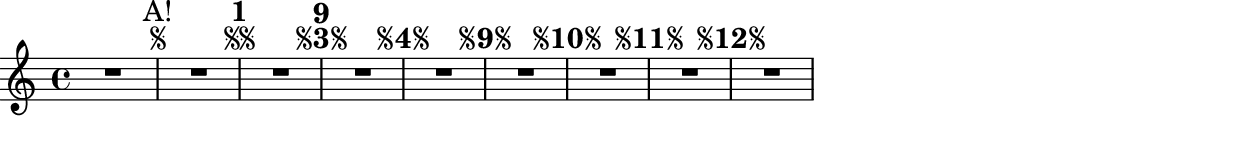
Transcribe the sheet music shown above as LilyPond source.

%% Generated by lilypond-book
%% Options: [exampleindent=10.16\mm,indent=0\mm,line-width=160\mm]
\include "lilypond-book-preamble.ly"


% ****************************************************************
% Start cut-&-pastable-section
% ****************************************************************

#(ly:set-option 'eps-box-padding 3.000000)



\paper {
  indent = 0\mm
  line-width = 160\mm
  % offset the left padding, also add 1mm as lilypond creates cropped
  % images with a little space on the right
  line-width = #(- line-width (* mm  3.000000) (* mm 1))
}

\layout {
  
}




% ****************************************************************
% ly snippet:
% ****************************************************************
\sourcefilename "/lilypond-2.23.82/input/regression/mark-tracking-conflict-default-segno-mark.ly"
\sourcefileline 0
\version "2.23.6"
#(ly:set-option 'warning-as-error #t)

\header {
  texidoc = "LilyPond issues warnings when @code{\\segnoMark
\\default} conflicts with certain other simultaneous marks, and
engraves only the first.

Segno marks 1 to@tie{}3 should appear with various rehearsal marks.
Segno mark 4 and then 9 to@tie{}12 should appear alone."
}

\layout {
  \context {
    \Score
    rehearsalMarkFormatter = #format-mark-numbers
  }
}

\parallelMusic upper,lower {
  R1 \segnoMark \default |
  R1 \mark "A!" |
  %% no warning

  R1 \segnoMark \default |
  R1 \mark \default |
  %% no warning

  R1 \segnoMark \default |
  R1 \mark 9 |
  %% no warning

  R1 \segnoMark \default |
  R1 \segnoMark \default |
  %% no warning

  R1 \segnoMark \default |
  R1 \segnoMark 9 |
  %% no warning

  R1 \segnoMark \default |
  R1 \codaMark \default |
  #(ly:expect-warning (ly:translate-cpp-warning-scheme
                       "conflict with event: `%s'") "segno-mark-event")
  #(ly:expect-warning (ly:translate-cpp-warning-scheme
                       "discarding event: `%s'") "coda-mark-event")

  R1 \segnoMark \default |
  R1 \codaMark 2 |
  #(ly:expect-warning (ly:translate-cpp-warning-scheme
                       "conflict with event: `%s'") "segno-mark-event")
  #(ly:expect-warning (ly:translate-cpp-warning-scheme
                       "discarding event: `%s'") "coda-mark-event")

  R1 \segnoMark \default |
  R1 \sectionLabel "Coda" |
  #(ly:expect-warning (ly:translate-cpp-warning-scheme
                       "conflict with event: `%s'") "segno-mark-event")
  #(ly:expect-warning (ly:translate-cpp-warning-scheme
                       "discarding event: `%s'") "section-label-event")

  R1 |
  R1 |
}

\new Staff <<
  \new Voice \upper
  \new Voice \lower
>>



% ****************************************************************
% end ly snippet
% ****************************************************************
